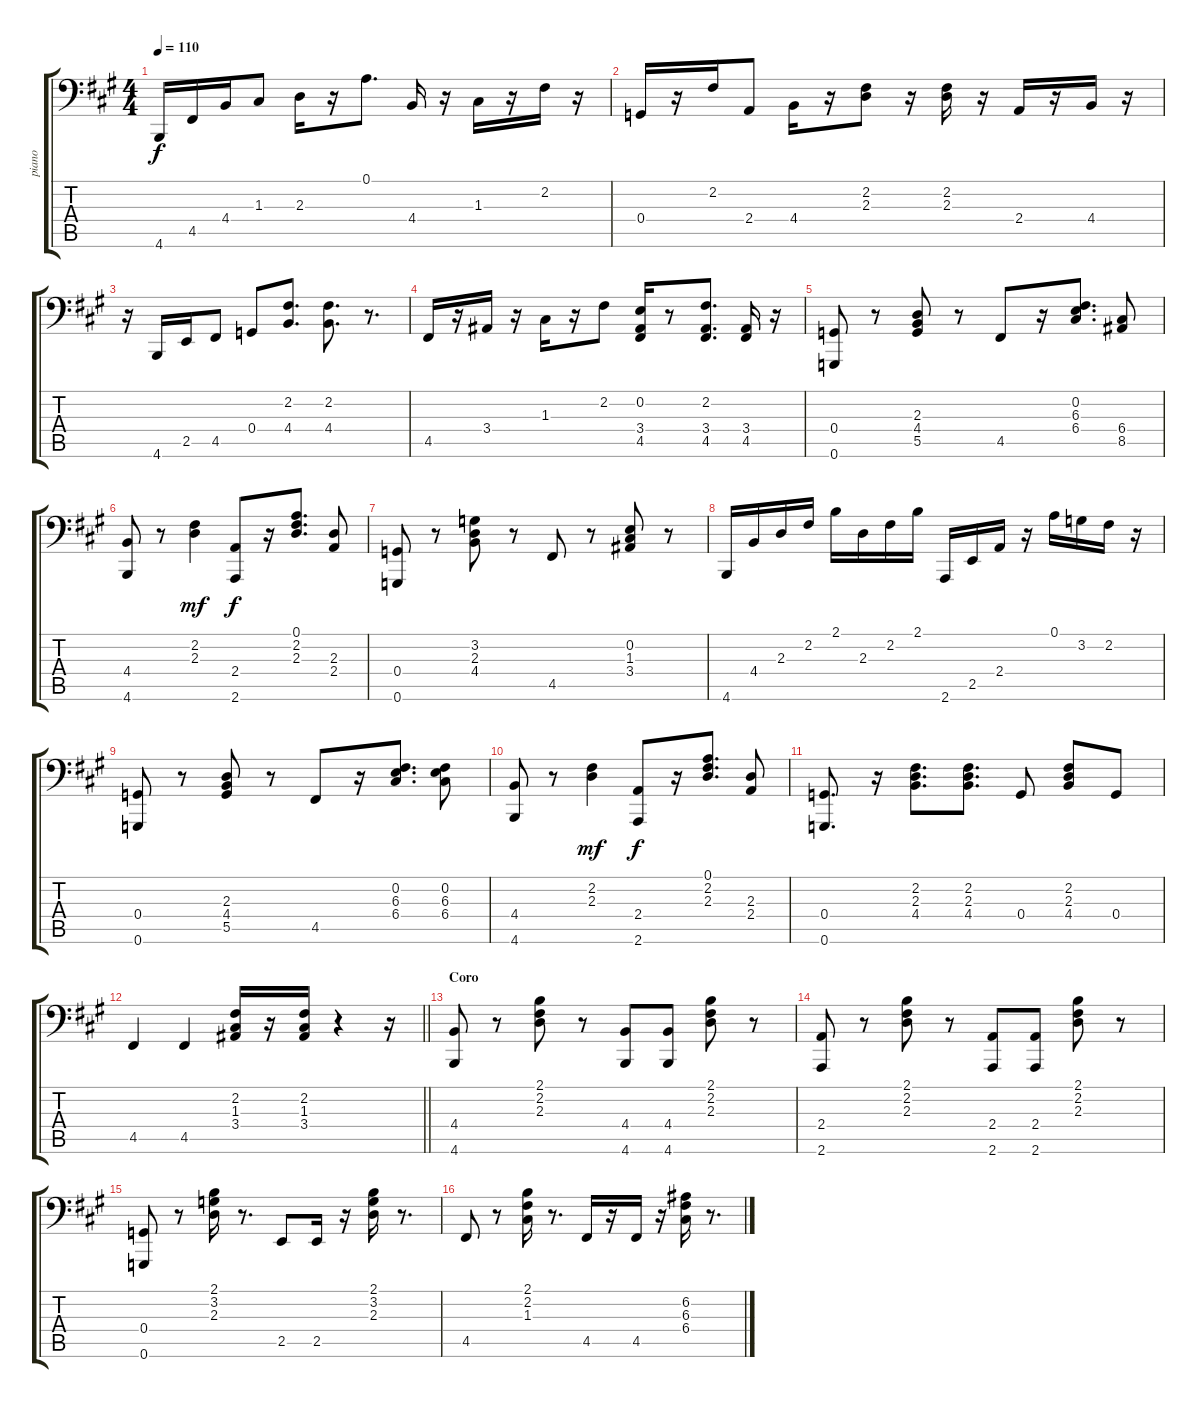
\track ("piano" "piano") {instrument acousticgrandpiano}
\staff {score tabs}
\tuning (A3 E3 C3 G2 D2 G1) {hide}
\ts (4 4)
\tempo 110
\clef f4
\ks a
4.6.16{dy f} 4.5.16 4.4.16 1.3.8 2.3.16 r.16 0.1.8{d} 4.4.16 r.16 1.3.16 r.16 2.2.16 r.16 |
0.4.16 r.16 2.2.16 2.4.8 4.4.16 r.16 (2.2 2.3).8 r.16 (2.2 2.3).16 r.16 2.4.16 r.16 4.4.16 r.16 |
r.16 4.6.16 2.5.16 4.5.8 0.4.8 (2.2 4.4).8{d} (2.2 4.4).8{d} r.8{d} |
4.5.16 r.16 3.4.16 r.16 1.3.16 r.16 2.2.8 (0.2 3.4 4.5).16 r.8 (2.2 3.4 4.5).8{d} (3.4 4.5).16 r.16 |
(0.4 0.6).8 r.8 (2.3 4.4 5.5).8 r.8 4.5.8 r.16 (0.2 6.3 6.4).8{d} (6.4 8.5).8 |
(4.4 4.6).8 r.8 (2.2 2.3).4{dy mf} (2.4 2.6).8{dy f} r.16 (0.1 2.2 2.3).8{d} (2.3 2.4).8 |
(0.4 0.6).8 r.8 (3.2 2.3 4.4).8 r.8 4.5.8 r.8 (0.2 1.3 3.4).8 r.8 |
4.6.16 4.4.16 2.3.16 2.2.16 2.1.16 2.3.16 2.2.16 2.1.16 2.6.16 2.5.16 2.4.16 r.16 0.1.16 3.2.16 2.2.16 r.16 |
(0.4 0.6).8 r.8 (2.3 4.4 5.5).8 r.8 4.5.8 r.16 (0.2 6.3 6.4).8{d} (0.2 6.3 6.4).8 |
(4.4 4.6).8 r.8 (2.2 2.3).4{dy mf} (2.4 2.6).8{dy f} r.16 (0.1 2.2 2.3).8{d} (2.3 2.4).8 |
(0.4 0.6).8{d} r.16 (2.2 2.3 4.4).8{d} (2.2 2.3 4.4).8{d} 0.4.8 (2.2 2.3 4.4).8 0.4.8 |
\barLineRight lightlight
4.5.4 4.5.4 (2.2 1.3 3.4).16 r.16 (2.2 1.3 3.4).16 r.4 r.16 |
\section ("" "Coro")
(4.4 4.6).8 r.8 (2.1 2.2 2.3).8 r.8 (4.4 4.6).8 (4.4 4.6).8 (2.1 2.2 2.3).8 r.8 |
(2.4 2.6).8 r.8 (2.1 2.2 2.3).8 r.8 (2.4 2.6).8 (2.4 2.6).8 (2.1 2.2 2.3).8 r.8 |
(0.4 0.6).8 r.8 (2.1 3.2 2.3).16 r.8{d} 2.5.8 2.5.16 r.16 (2.1 3.2 2.3).16 r.8{d} |
4.5.8 r.8 (2.1 2.2 1.3).16 r.8{d} 4.5.16 r.16 4.5.16 r.16 (6.2 6.3 6.4).16 r.8{d}
